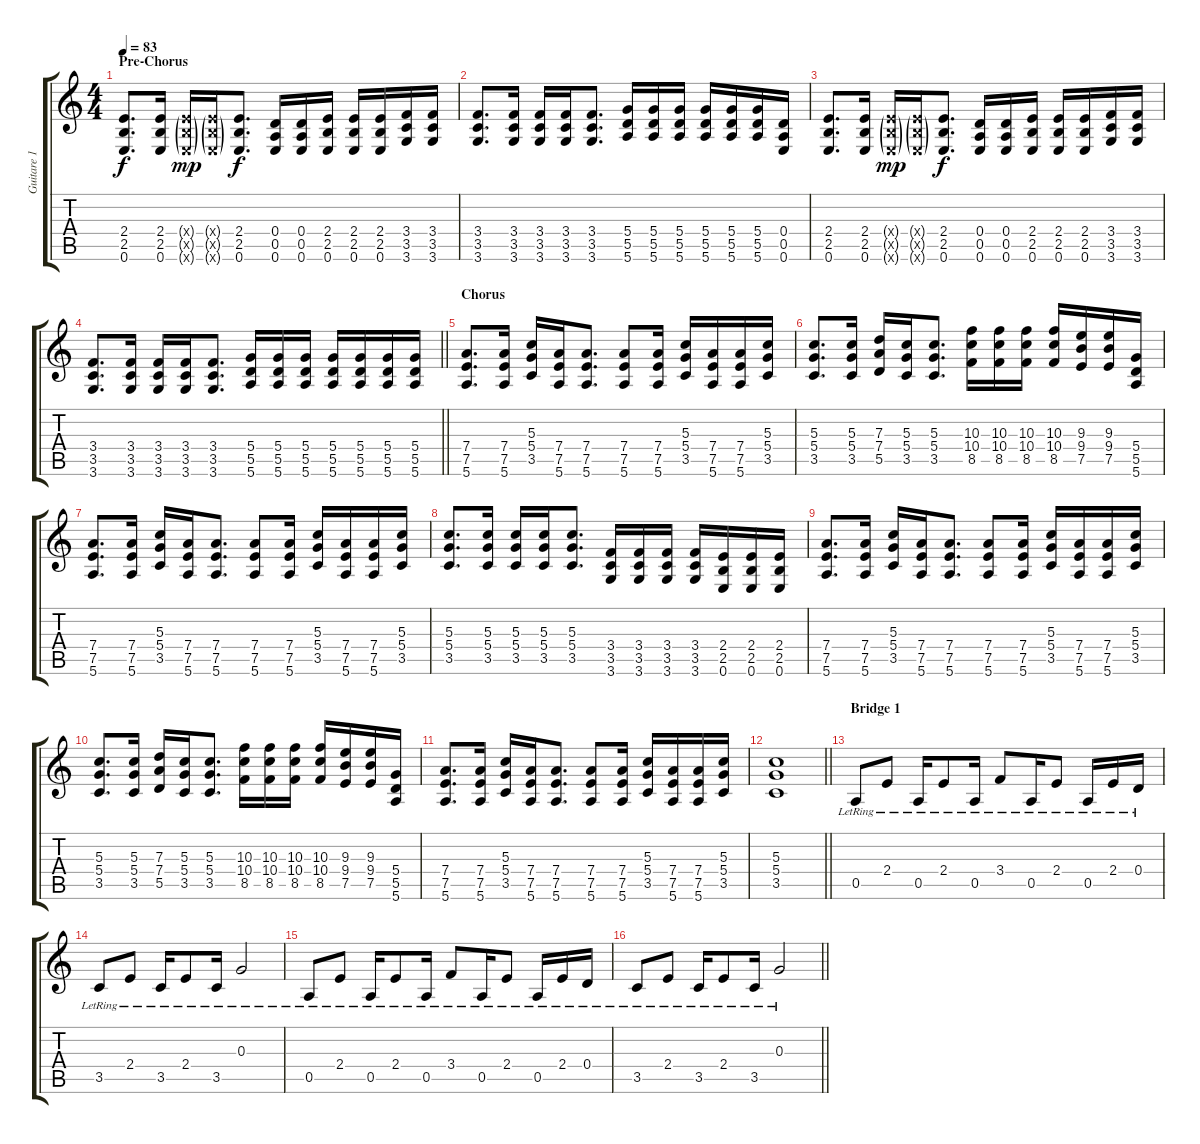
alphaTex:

\track ("Guitare 1" "Guitare 1") {instrument overdrivenguitar}
\staff {score tabs}
\tuning (E4 B3 G3 D3 A2 E2) {hide}
\ts (4 4)
\section ("" "Pre-Chorus")
\tempo 83
\clef g2
\ks c
(2.4 2.5 0.6).8{d dy f} (2.4 2.5 0.6).16 (2.4{g x} 2.5{g x} 0.6{g x}).16{dy mp} (2.4{g x} 2.5{g x} 0.6{g x}).16 (2.4 2.5 0.6).8{d dy f} (0.4 0.5 0.6).16 (0.4 0.5 0.6).16 (2.4 2.5 0.6).16 (2.4 2.5 0.6).16 (2.4 2.5 0.6).16 (3.4 3.5 3.6).16 (3.4 3.5 3.6).16 |
(3.4 3.5 3.6).8{d} (3.4 3.5 3.6).16 (3.4 3.5 3.6).16 (3.4 3.5 3.6).16 (3.4 3.5 3.6).8{d} (5.4 5.5 5.6).16 (5.4 5.5 5.6).16 (5.4 5.5 5.6).16 (5.4 5.5 5.6).16 (5.4 5.5 5.6).16 (5.4 5.5 5.6).16 (0.4 0.5 0.6).16 |
(2.4 2.5 0.6).8{d} (2.4 2.5 0.6).16 (2.4{g x} 2.5{g x} 0.6{g x}).16{dy mp} (2.4{g x} 2.5{g x} 0.6{g x}).16 (2.4 2.5 0.6).8{d dy f} (0.4 0.5 0.6).16 (0.4 0.5 0.6).16 (2.4 2.5 0.6).16 (2.4 2.5 0.6).16 (2.4 2.5 0.6).16 (3.4 3.5 3.6).16 (3.4 3.5 3.6).16 |
\barLineRight lightlight
(3.4 3.5 3.6).8{d} (3.4 3.5 3.6).16 (3.4 3.5 3.6).16 (3.4 3.5 3.6).16 (3.4 3.5 3.6).8{d} (5.4 5.5 5.6).16 (5.4 5.5 5.6).16 (5.4 5.5 5.6).16 (5.4 5.5 5.6).16 (5.4 5.5 5.6).16 (5.4 5.5 5.6).16 (5.4 5.5 5.6).16 |
\section ("" "Chorus")
(7.4 7.5 5.6).8{d} (7.4 7.5 5.6).16 (5.3 5.4 3.5).16 (7.4 7.5 5.6).16 (7.4 7.5 5.6).8{d} (7.4 7.5 5.6).8 (7.4 7.5 5.6).16 (5.3 5.4 3.5).16 (7.4 7.5 5.6).16 (7.4 7.5 5.6).16 (5.3 5.4 3.5).16 |
(5.3 5.4 3.5).8{d} (5.3 5.4 3.5).16 (7.3 7.4 5.5).16 (5.3 5.4 3.5).16 (5.3 5.4 3.5).8{d} (10.3 10.4 8.5).16 (10.3 10.4 8.5).16 (10.3 10.4 8.5).16 (10.3 10.4 8.5).16 (9.3 9.4 7.5).16 (9.3 9.4 7.5).16 (5.4 5.5 5.6).16 |
(7.4 7.5 5.6).8{d} (7.4 7.5 5.6).16 (5.3 5.4 3.5).16 (7.4 7.5 5.6).16 (7.4 7.5 5.6).8{d} (7.4 7.5 5.6).8 (7.4 7.5 5.6).16 (5.3 5.4 3.5).16 (7.4 7.5 5.6).16 (7.4 7.5 5.6).16 (5.3 5.4 3.5).16 |
(5.3 5.4 3.5).8{d} (5.3 5.4 3.5).16 (5.3 5.4 3.5).16 (5.3 5.4 3.5).16 (5.3 5.4 3.5).8{d} (3.4 3.5 3.6).16 (3.4 3.5 3.6).16 (3.4 3.5 3.6).16 (3.4 3.5 3.6).16 (2.4 2.5 0.6).16 (2.4 2.5 0.6).16 (2.4 2.5 0.6).16 |
(7.4 7.5 5.6).8{d} (7.4 7.5 5.6).16 (5.3 5.4 3.5).16 (7.4 7.5 5.6).16 (7.4 7.5 5.6).8{d} (7.4 7.5 5.6).8 (7.4 7.5 5.6).16 (5.3 5.4 3.5).16 (7.4 7.5 5.6).16 (7.4 7.5 5.6).16 (5.3 5.4 3.5).16 |
(5.3 5.4 3.5).8{d} (5.3 5.4 3.5).16 (7.3 7.4 5.5).16 (5.3 5.4 3.5).16 (5.3 5.4 3.5).8{d} (10.3 10.4 8.5).16 (10.3 10.4 8.5).16 (10.3 10.4 8.5).16 (10.3 10.4 8.5).16 (9.3 9.4 7.5).16 (9.3 9.4 7.5).16 (5.4 5.5 5.6).16 |
(7.4 7.5 5.6).8{d} (7.4 7.5 5.6).16 (5.3 5.4 3.5).16 (7.4 7.5 5.6).16 (7.4 7.5 5.6).8{d} (7.4 7.5 5.6).8 (7.4 7.5 5.6).16 (5.3 5.4 3.5).16 (7.4 7.5 5.6).16 (7.4 7.5 5.6).16 (5.3 5.4 3.5).16 |
\barLineRight lightlight
(5.3 5.4 3.5).1 |
\section ("" "Bridge 1")
0.5{lr}.8 2.4{lr}.8 0.5{lr}.16 2.4{lr}.8 0.5{lr}.16 3.4{lr}.8 0.5{lr}.16 2.4{lr}.8 0.5{lr}.16 2.4{lr}.16 0.4{lr}.16 |
3.5{lr}.8 2.4{lr}.8 3.5{lr}.16 2.4{lr}.8 3.5{lr}.16 0.3{lr}.2 |
0.5{lr}.8 2.4{lr}.8 0.5{lr}.16 2.4{lr}.8 0.5{lr}.16 3.4{lr}.8 0.5{lr}.16 2.4{lr}.8 0.5{lr}.16 2.4{lr}.16 0.4{lr}.16 |
\barLineRight lightlight
3.5{lr}.8 2.4{lr}.8 3.5{lr}.16 2.4{lr}.8 3.5{lr}.16 0.3{lr}.2
